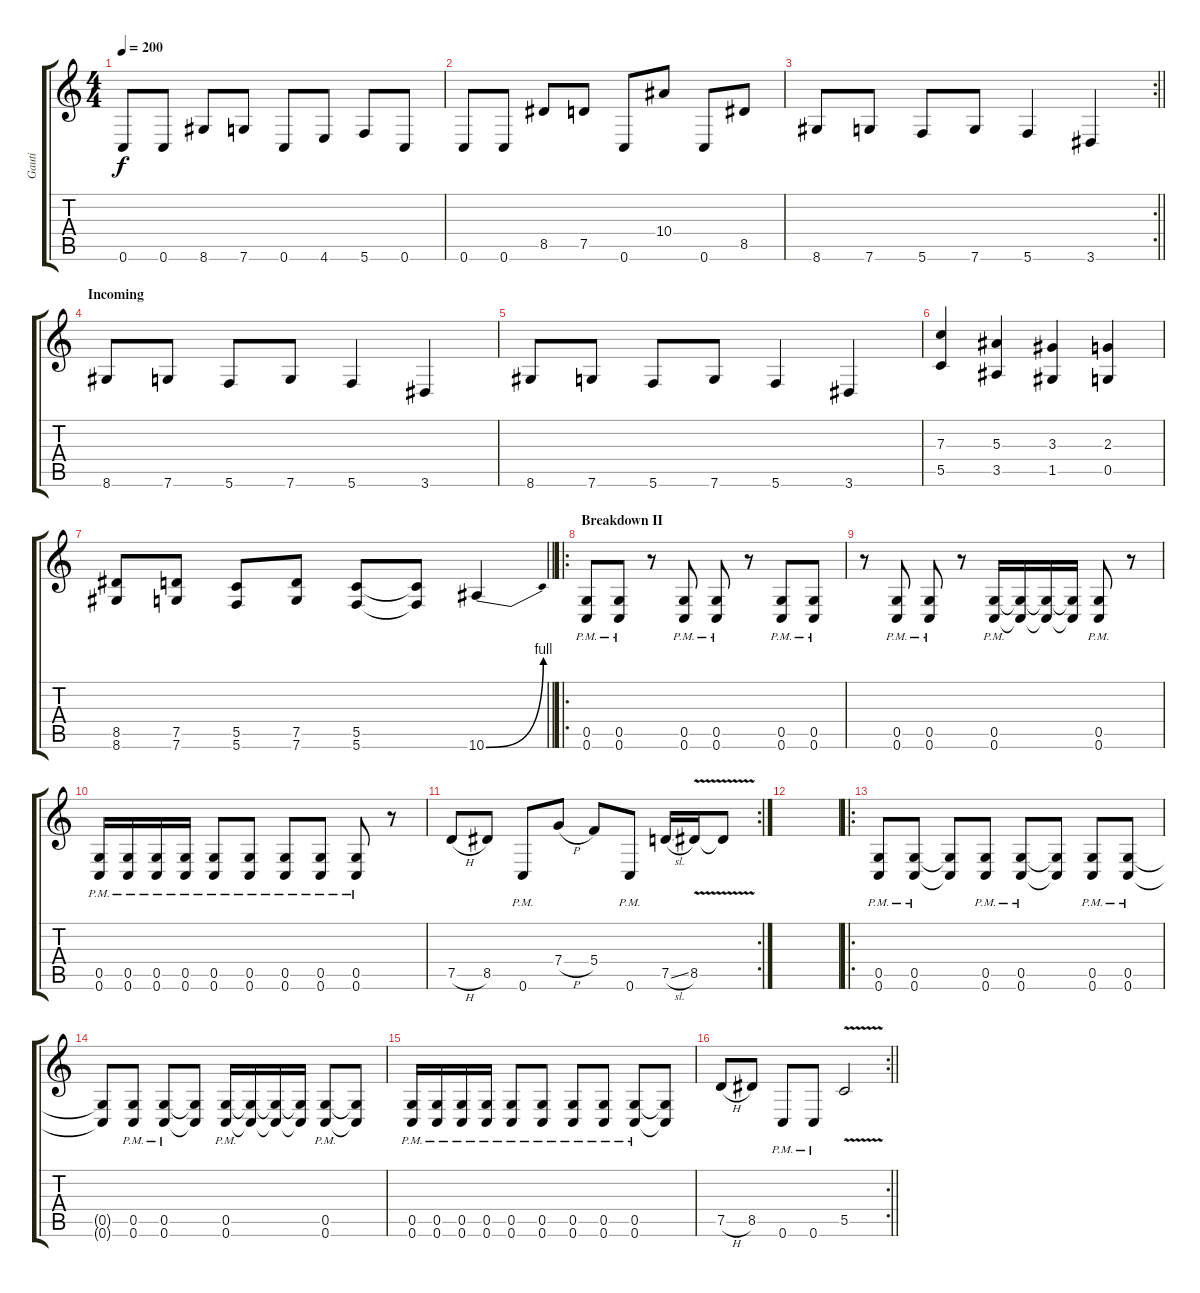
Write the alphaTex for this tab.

\track ("Gauti" "Gauti") {instrument distortionguitar}
\staff {score tabs}
\tuning (D4 A3 F3 C3 G2 C2) {hide}
\ts (4 4)
\tempo 200
\clef g2
\ks c
0.6.8{dy f} 0.6.8 8.6.8 7.6.8 0.6.8 4.6.8 5.6.8 0.6.8 |
0.6.8 0.6.8 8.5.8 7.5.8 0.6.8 10.4.8 0.6.8 8.5.8 |
\rc 2
\barLineRight lightlight
8.6.8 7.6.8 5.6.8 7.6.8 5.6.4 3.6.4 |
\section ("" "Incoming")
8.6.8 7.6.8 5.6.8 7.6.8 5.6.4 3.6.4 |
8.6.8 7.6.8 5.6.8 7.6.8 5.6.4 3.6.4 |
(7.3 5.5).4 (5.3 3.5).4 (3.3 1.5).4 (2.3 0.5).4 |
\barLineRight lightlight
(8.5 8.6).8 (7.5 7.6).8 (5.5 5.6).8 (7.5 7.6).8 (5.5 5.6).8 (5.5{t} 5.6{t}).8 10.6{be (bend 0 0 60 4)}.4{instrument guitarharmonics} |
\ro
\section ("" "Breakdown II")
(0.5{pm} 0.6{pm}).8{instrument distortionguitar} (0.5{pm} 0.6{pm}).8 r.8 (0.5{pm} 0.6{pm}).8 (0.5{pm} 0.6{pm}).8 r.8 (0.5{pm} 0.6{pm}).8 (0.5{pm} 0.6{pm}).8 |
r.8 (0.5{pm} 0.6{pm}).8 (0.5{pm} 0.6{pm}).8 r.8 (0.5{pm} 0.6{pm}).16 (0.5{t} 0.6{t}).16 (0.5{t} 0.6{t}).16 (0.5{t} 0.6{t}).16 (0.5{pm} 0.6{pm}).8 r.8 |
(0.5{pm} 0.6{pm}).16 (0.5{pm} 0.6{pm}).16 (0.5{pm} 0.6{pm}).16 (0.5{pm} 0.6{pm}).16 (0.5{pm} 0.6{pm}).8 (0.5{pm} 0.6{pm}).8 (0.5{pm} 0.6{pm}).8 (0.5{pm} 0.6{pm}).8 (0.5{pm} 0.6{pm}).8 r.8 |
\rc 2
7.5{h}.8 8.5.8 0.6{pm}.8 7.4{h}.8 5.4.8 0.6{pm}.8 7.5{sl}.16 8.5{v}.16 8.5{t}.8 |
|
\ro
(0.5{pm} 0.6{pm}).8{instrument distortionguitar} (0.5{pm} 0.6{pm}).8 (0.5{t} 0.6{t}).8 (0.5{pm} 0.6{pm}).8 (0.5{pm} 0.6{pm}).8 (0.5{t} 0.6{t}).8 (0.5{pm} 0.6{pm}).8 (0.5{pm} 0.6{pm}).8 |
(0.5{t} 0.6{t}).8 (0.5{pm} 0.6{pm}).8 (0.5{pm} 0.6{pm}).8 (0.5{t} 0.6{t}).8 (0.5{pm} 0.6{pm}).16 (0.5{t} 0.6{t}).16 (0.5{t} 0.6{t}).16 (0.5{t} 0.6{t}).16 (0.5{pm} 0.6{pm}).8 (0.5{t} 0.6{t}).8 |
(0.5{pm} 0.6{pm}).16 (0.5{pm} 0.6{pm}).16 (0.5{pm} 0.6{pm}).16 (0.5{pm} 0.6{pm}).16 (0.5{pm} 0.6{pm}).8 (0.5{pm} 0.6{pm}).8 (0.5{pm} 0.6{pm}).8 (0.5{pm} 0.6{pm}).8 (0.5{pm} 0.6{pm}).8 (0.5{t} 0.6{t}).8 |
\rc 2
\barLineRight lightlight
7.5{h}.8 8.5.8 0.6{pm}.8 0.6{pm}.8 5.5{v}.2{instrument guitarharmonics}
